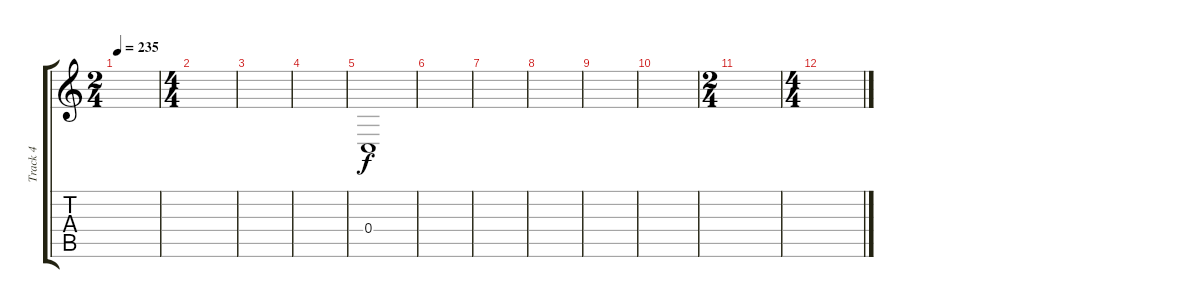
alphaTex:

\track ("Track 4" "Track 4") {instrument reversecymbal}
\staff {score tabs}
\tuning (D4 A3 F3 C3 G2 C2) {hide}
\ts (2 4)
\tempo 235
\clef g2
\ks c
|
\ts (4 4)
|
|
|
0.4.1 |
|
|
|
|
|
\ts (2 4)
|
\ts (4 4)
